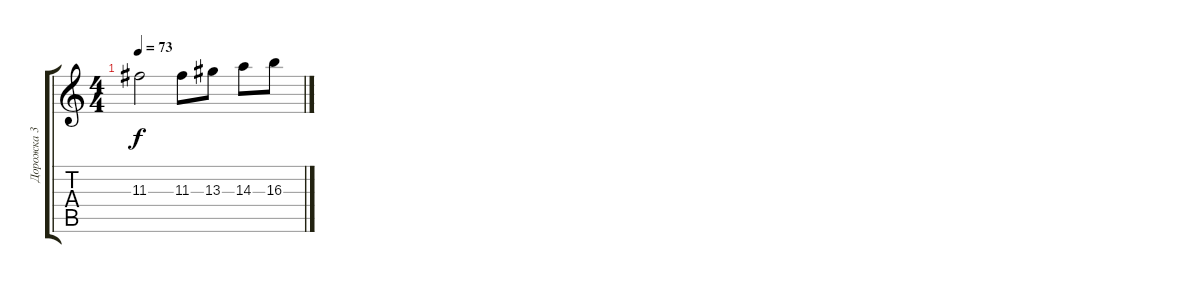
\track ("Дорожка 3" "Дорожка 3") {instrument distortionguitar}
\staff {score tabs}
\tuning (E4 B3 G3 D3 A2 E2) {hide}
\ts (4 4)
\tempo 73
\clef g2
\ks c
11.3.2{dy f} 11.3.8 13.3.8 14.3.8 16.3.8
